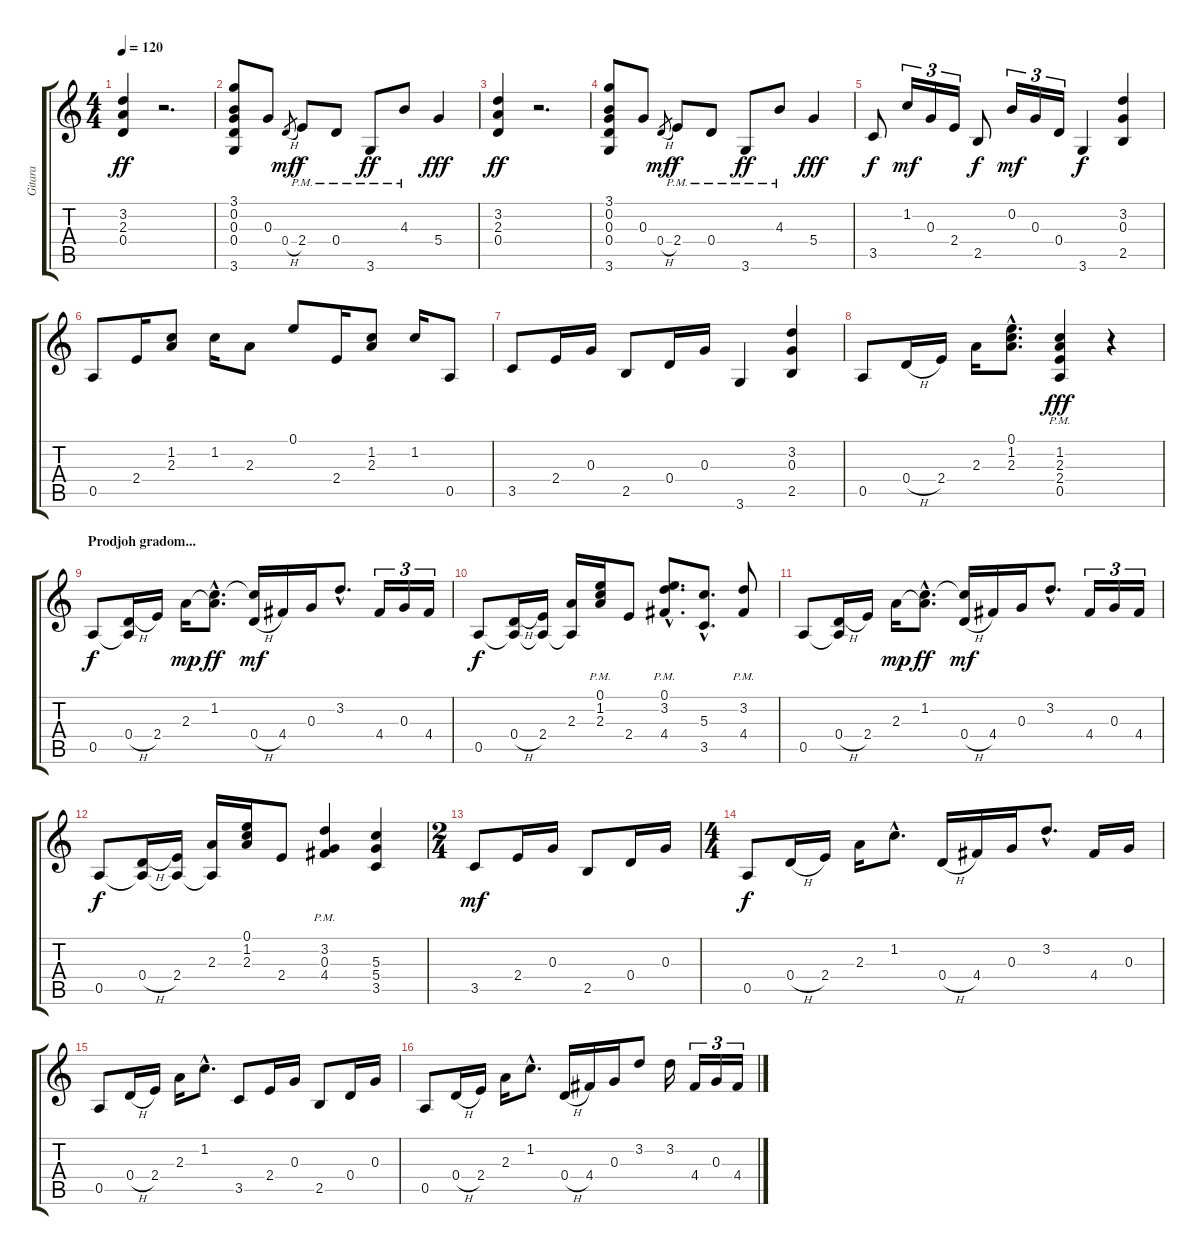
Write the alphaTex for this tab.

\track ("Gitara" "Gitara") {instrument acousticguitarsteel}
\staff {score tabs}
\tuning (E4 B3 G3 D3 A2 E2) {hide}
\ts (4 4)
\tempo 120
\clef g2
\ks c
(3.2 2.3 0.4).4{dy ff} r.2{d} |
(3.1 0.2 0.3 0.4 3.6).8 0.3.8 0.4{h}.8{gr dy mf} 2.4{pm}.8{dy f} 0.4{pm}.8 3.6{pm}.8{dy ff} 4.3{pm}.8 5.4.4{dy fff} |
(3.2 2.3 0.4).4{dy ff} r.2{d} |
(3.1 0.2 0.3 0.4 3.6).8 0.3.8 0.4{h}.8{gr dy mf} 2.4{pm}.8{dy f} 0.4{pm}.8 3.6{pm}.8{dy ff} 4.3{pm}.8 5.4.4{dy fff} |
3.5.8{dy f} 1.2.16{tu (3 2) dy mf} 0.3.16{tu (3 2)} 2.4.16{tu (3 2)} 2.5.8{dy f} 0.2.16{tu (3 2) dy mf} 0.3.16{tu (3 2)} 0.4.16{tu (3 2)} 3.6.4{dy f} (3.2 0.3 2.5).4 |
0.5.8 2.4.16 (1.2 2.3).8 1.2.16 2.3.8 0.1.8 2.4.16 (1.2 2.3).8 1.2.16 0.5.8 |
3.5.8 2.4.16 0.3.16 2.5.8 0.4.16 0.3.16 3.6.4 (3.2 0.3 2.5).4 |
0.5.8 0.4{h}.16 2.4.16 2.3.16 (0.1{hac} 1.2{hac} 2.3{hac}).8{d} (1.2{pm} 2.3{pm} 2.4{pm} 0.5{pm}).4{dy fff} r.4 |
\section ("" "Prodjoh gradom...")
0.5.8{dy f} (0.4{h} 0.5{t}).16 2.4.16 2.3.16{dy mp} (1.2{hac} 2.3{hac t}).8{d dy ff} (1.2{t} 0.4{h}).16{dy mf} 4.4.16 0.3.16 3.2{hac}.8{d} 4.4.16{tu (3 2)} 0.3.16{tu (3 2)} 4.4.16{tu (3 2)} |
0.5.8{dy f} (0.4{h} 0.5{t}).16 (2.4 0.5{t}).16 (2.3 0.5{t}).16 (0.1{pm} 1.2{pm} 2.3{pm}).16 2.4.8 (0.1{hac pm} 3.2{hac pm} 4.4{hac pm}).8{d} (5.3{hac} 3.5{hac}).8{d} (3.2{pm} 4.4{pm}).8 |
0.5.8 (0.4{h} 0.5{t}).16 2.4.16 2.3.16{dy mp} (1.2{hac} 2.3{hac t}).8{d dy ff} (1.2{t} 0.4{h}).16{dy mf} 4.4.16 0.3.16 3.2{hac}.8{d} 4.4.16{tu (3 2)} 0.3.16{tu (3 2)} 4.4.16{tu (3 2)} |
0.5.8{dy f} (0.4{h} 0.5{t}).16 (2.4 0.5{t}).16 (2.3 0.5{t}).16 (0.1 1.2 2.3).16 2.4.8 (3.2{pm} 0.3{pm} 4.4{pm}).4 (5.3 5.4 3.5).4 |
\ts (2 4)
3.5.8{dy mf} 2.4.16 0.3.16 2.5.8 0.4.16 0.3.16 |
\ts (4 4)
0.5.8{dy f} 0.4{h}.16 2.4.16 2.3.16 1.2{hac}.8{d} 0.4{h}.16 4.4.16 0.3.16 3.2{hac}.8{d} 4.4.16 0.3.16 |
0.5.8 0.4{h}.16 2.4.16 2.3.16 1.2{hac}.8{d} 3.5.8 2.4.16 0.3.16 2.5.8 0.4.16 0.3.16 |
0.5.8 0.4{h}.16 2.4.16 2.3.16 1.2{hac}.8{d} 0.4{h}.16 4.4.16 0.3.16 3.2.8 3.2.16 4.4.16{tu (3 2)} 0.3.16{tu (3 2)} 4.4.16{tu (3 2)}
